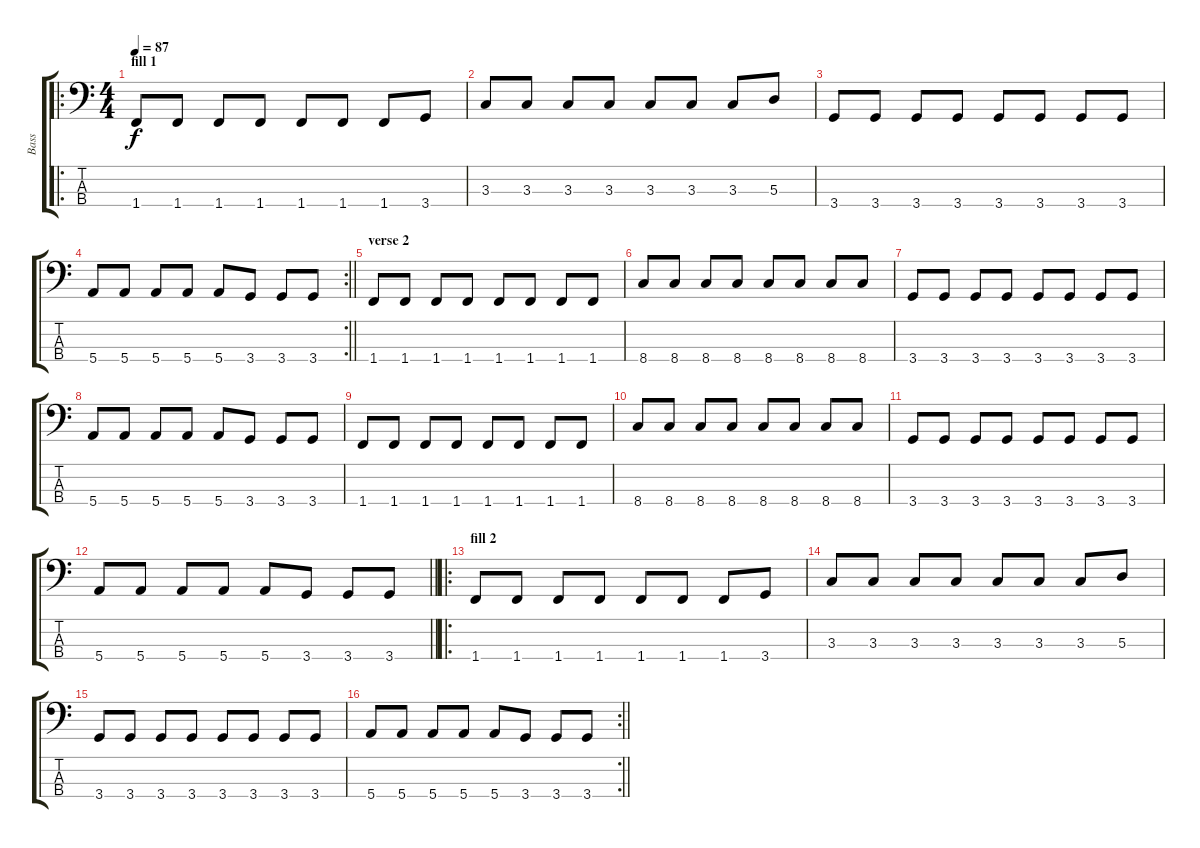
\track ("Bass" "Bass") {instrument electricbassfinger}
\staff {score tabs}
\tuning (G2 D2 A1 E1) {hide}
\ro
\ts (4 4)
\section ("" "fill 1")
\tempo 87
\clef f4
\ks c
1.4.8{dy f} 1.4.8 1.4.8 1.4.8 1.4.8 1.4.8 1.4.8 3.4.8 |
3.3.8 3.3.8 3.3.8 3.3.8 3.3.8 3.3.8 3.3.8 5.3.8 |
3.4.8 3.4.8 3.4.8 3.4.8 3.4.8 3.4.8 3.4.8 3.4.8 |
\rc 2
\barLineRight lightlight
5.4.8 5.4.8 5.4.8 5.4.8 5.4.8 3.4.8 3.4.8 3.4.8 |
\section ("" "verse 2")
1.4.8 1.4.8 1.4.8 1.4.8 1.4.8 1.4.8 1.4.8 1.4.8 |
8.4.8 8.4.8 8.4.8 8.4.8 8.4.8 8.4.8 8.4.8 8.4.8 |
3.4.8 3.4.8 3.4.8 3.4.8 3.4.8 3.4.8 3.4.8 3.4.8 |
5.4.8 5.4.8 5.4.8 5.4.8 5.4.8 3.4.8 3.4.8 3.4.8 |
1.4.8 1.4.8 1.4.8 1.4.8 1.4.8 1.4.8 1.4.8 1.4.8 |
8.4.8 8.4.8 8.4.8 8.4.8 8.4.8 8.4.8 8.4.8 8.4.8 |
3.4.8 3.4.8 3.4.8 3.4.8 3.4.8 3.4.8 3.4.8 3.4.8 |
\barLineRight lightlight
5.4.8 5.4.8 5.4.8 5.4.8 5.4.8 3.4.8 3.4.8 3.4.8 |
\ro
\section ("" "fill 2")
1.4.8 1.4.8 1.4.8 1.4.8 1.4.8 1.4.8 1.4.8 3.4.8 |
3.3.8 3.3.8 3.3.8 3.3.8 3.3.8 3.3.8 3.3.8 5.3.8 |
3.4.8 3.4.8 3.4.8 3.4.8 3.4.8 3.4.8 3.4.8 3.4.8 |
\rc 2
\barLineRight lightlight
5.4.8 5.4.8 5.4.8 5.4.8 5.4.8 3.4.8 3.4.8 3.4.8
